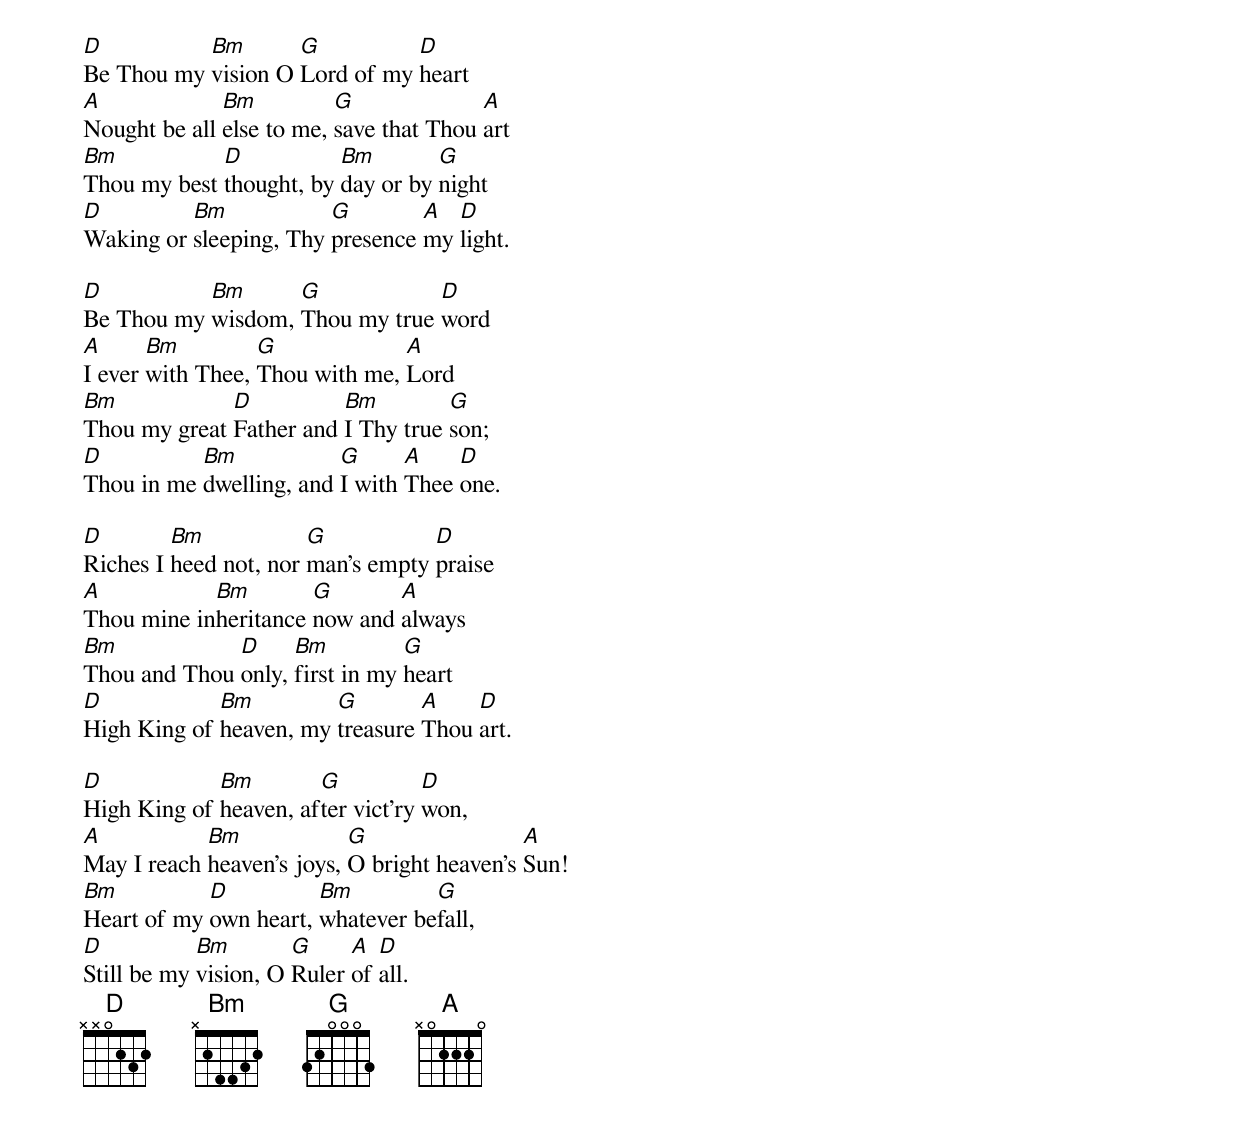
D          Bm       G          D
Be Thou my vision O Lord of my heart
A             Bm          G              A
Nought be all else to me, save that Thou art
Bm           D           Bm        G
Thou my best thought, by day or by night
D         Bm            G        A  D
Waking or sleeping, Thy presence my light.

D          Bm      G            D
Be Thou my wisdom, Thou my true word
A      Bm         G             A
I ever with Thee, Thou with me, Lord
Bm            D          Bm         G
Thou my great Father and I Thy true son;
D          Bm            G      A    D
Thou in me dwelling, and I with Thee one.

D        Bm            G           D
Riches I heed not, nor man's empty praise
A           Bm        G       A
Thou mine inheritance now and always
Bm            D     Bm          G
Thou and Thou only, first in my heart
D            Bm         G        A    D
High King of heaven, my treasure Thou art.

D            Bm        G           D
High King of heaven, after vict'ry won,
A           Bm             G                 A
May I reach heaven's joys, O bright heaven's Sun!
Bm          D          Bm         G
Heart of my own heart, whatever befall,
D           Bm        G     A  D
Still be my vision, O Ruler of all.
